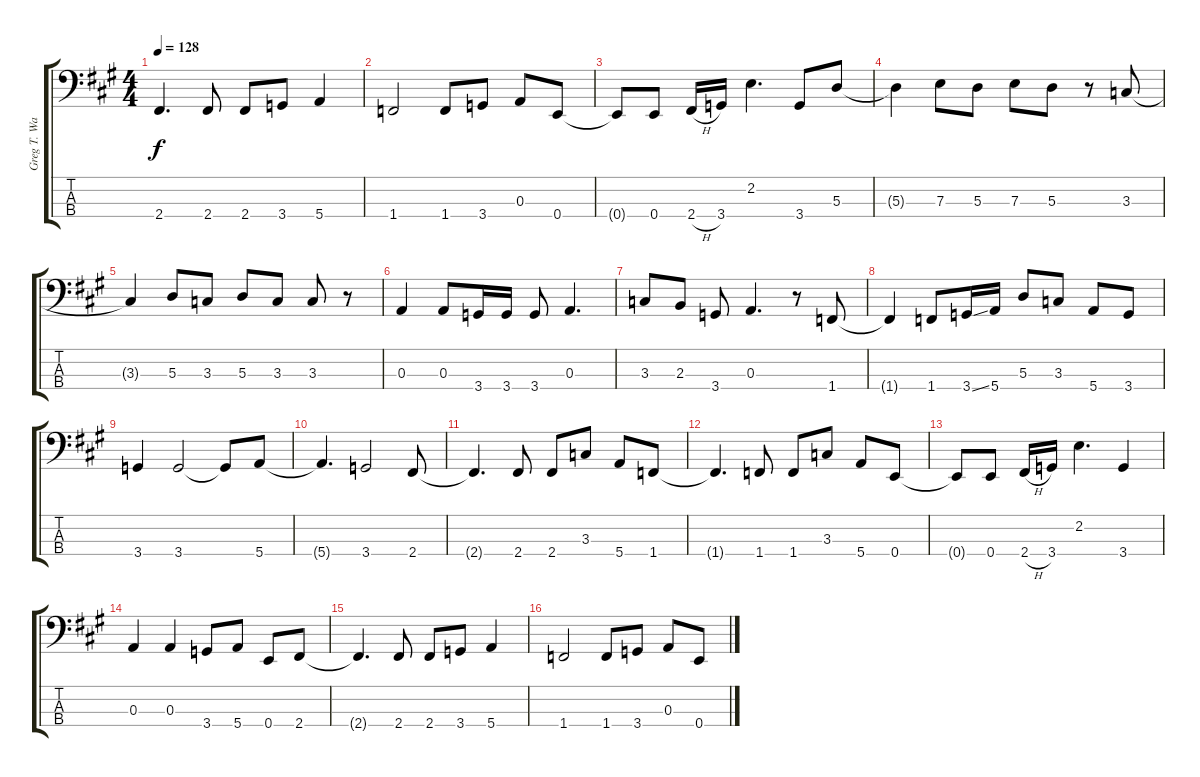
\track ("Greg T. Walker Bass" "Greg T. Wa") {instrument electricbassfinger}
\staff {score tabs}
\tuning (G2 D2 A1 E1) {hide}
\ts (4 4)
\tempo 128
\clef f4
\ks a
2.4{t}.4{d dy f} 2.4.8 2.4.8 3.4.8 5.4.4 |
1.4.2 1.4.8 3.4.8 0.3.8 0.4.8 |
0.4{t}.8 0.4.8 2.4{h}.16 3.4.16 2.2.4{d} 3.4.8 5.3.8 |
5.3{t}.4 7.3.8 5.3.8 7.3.8 5.3.8 r.8 3.3.8 |
3.3{t}.4 5.3.8 3.3.8 5.3.8 3.3.8 3.3.8 r.8 |
0.3.4 0.3.8 3.4.16 3.4.16 3.4.8 0.3.4{d} |
3.3.8 2.3.8 3.4.8 0.3.4{d} r.8 1.4.8 |
1.4{t}.4 1.4.8 3.4{ss}.16 5.4.16 5.3.8 3.3.8 5.4.8 3.4.8 |
3.4.4 3.4.2 3.4{t}.8 5.4.8 |
5.4{t}.4{d} 3.4.2 2.4.8 |
2.4{t}.4{d} 2.4.8 2.4.8 3.3.8 5.4.8 1.4.8 |
1.4{t}.4{d} 1.4.8 1.4.8 3.3.8 5.4.8 0.4.8 |
0.4{t}.8 0.4.8 2.4{h}.16 3.4.16 2.2.4{d} 3.4.4 |
0.3.4 0.3.4 3.4.8 5.4.8 0.4.8 2.4.8 |
2.4{t}.4{d} 2.4.8 2.4.8 3.4.8 5.4.4 |
1.4.2 1.4.8 3.4.8 0.3.8 0.4.8
